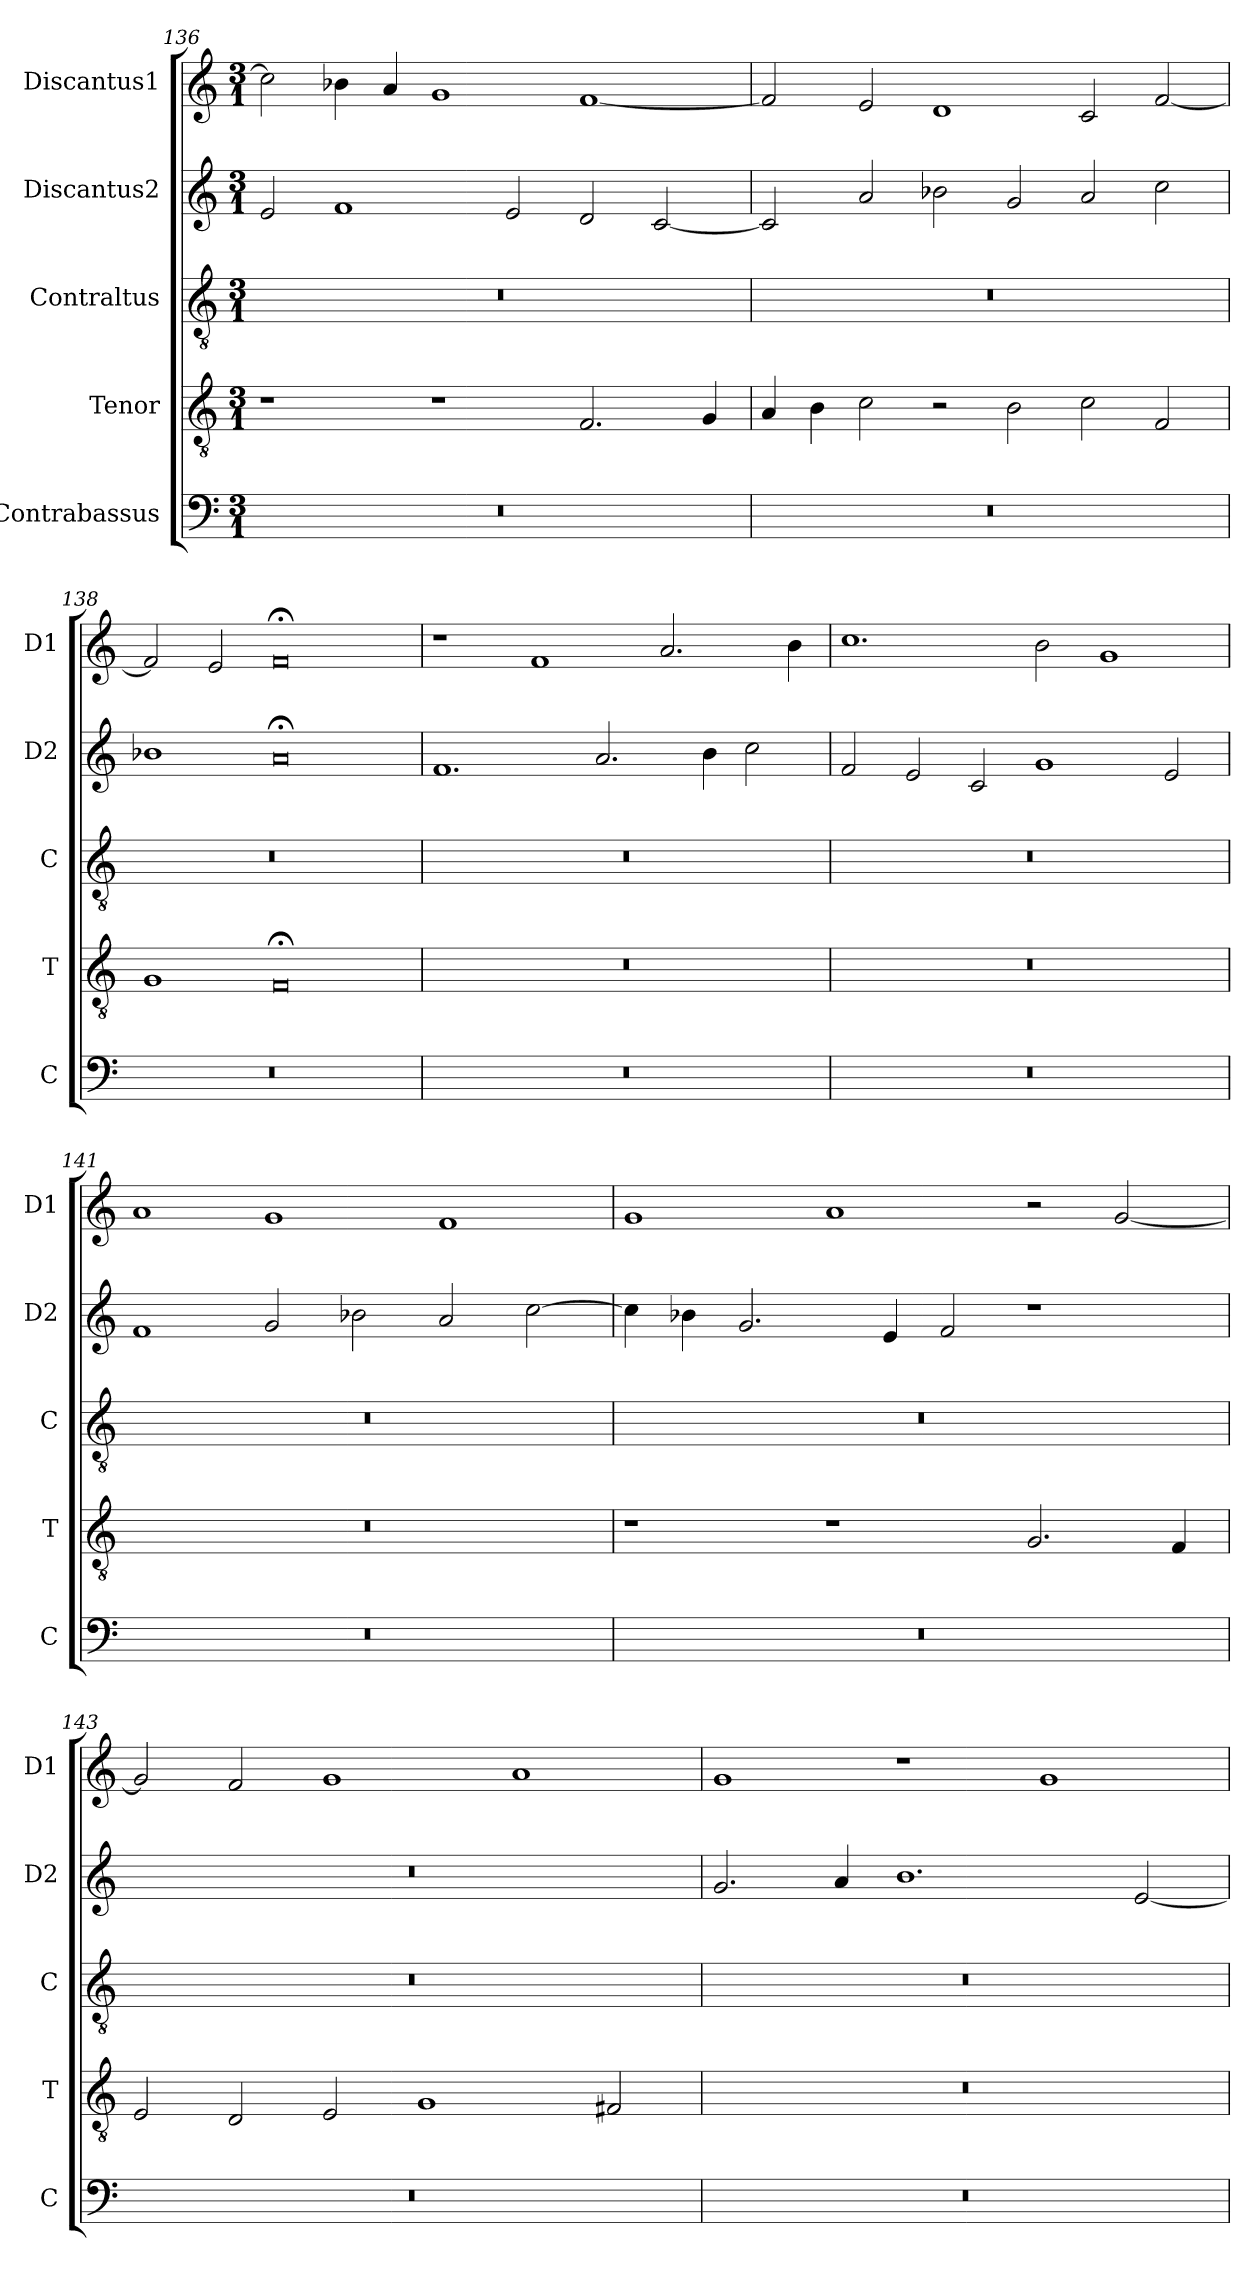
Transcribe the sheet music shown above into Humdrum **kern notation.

**kern	**kern	**kern	**kern	**kern
*part5	*part4	*part3	*part2	*part1
*staff5	*staff4	*staff3	*staff2	*staff1
*I"Contrabassus	*I"Tenor	*I"Contraltus	*I"Discantus2	*I"Discantus1
*I'C	*I'T	*I'C	*I'D2	*I'D1
*clefF4	*clefGv2	*clefGv2	*clefG2	*clefG2
*k[]	*k[]	*k[]	*k[]	*k[]
*M3/1	*M3/1	*M3/1	*M3/1	*M3/1
=136	=136	=136	=136	=136
0.r	1r	0.r	2e/	2cc\]
.	.	.	1f	4b-X\
.	.	.	.	4a/
.	1r	.	.	1g
.	.	.	2e/	.
.	2.F/	.	2d/	[1f
.	.	.	[2c/	.
.	4G/	.	.	.
=137	=137	=137	=137	=137
0.r	4A/	0.r	2c/]	2f/]
.	4B\	.	.	.
.	2c\	.	2a/	2e/
.	2r	.	2b-X\	1d
.	2B\	.	2g/	.
.	2c\	.	2a/	2c/
.	2F/	.	2cc\	[2f/
=138	=138	=138	=138	=138
0.r	1G	0.r	1b-X	2f/]
.	.	.	.	2e/
.	0F;<	.	0a;<	0f;<
=139	=139	=139	=139	=139
0.r	0.r	0.r	1.f	1r
.	.	.	.	1f
.	.	.	2.a/	.
.	.	.	.	2.a/
.	.	.	4b\	.
.	.	.	2cc\	.
.	.	.	.	4b\
=140	=140	=140	=140	=140
0.r	0.r	0.r	2f/	1.cc
.	.	.	2e/	.
.	.	.	2c/	.
.	.	.	1g	2b\
.	.	.	.	1g
.	.	.	2e/	.
=141	=141	=141	=141	=141
0.r	0.r	0.r	1f	1a
.	.	.	2g/	1g
.	.	.	2b-X\	.
.	.	.	2a/	1f
.	.	.	[2cc\	.
=142	=142	=142	=142	=142
0.r	1r	0.r	4cc\]	1g
.	.	.	4b-X\	.
.	.	.	2.g/	.
.	1r	.	.	1a
.	.	.	4e/	.
.	.	.	2f/	.
.	2.G/	.	1r	2r
.	.	.	.	[2g/
.	4F/	.	.	.
=143	=143	=143	=143	=143
0.r	2E/	0.r	0.r	2g/]
.	2D/	.	.	2f/
.	2E/	.	.	1g
.	1G	.	.	.
.	.	.	.	1a
.	2F#X/	.	.	.
=144	=144	=144	=144	=144
0.r	0.r	0.r	2.g/	1g
.	.	.	4a/	.
.	.	.	1.b	1r
.	.	.	.	1g
.	.	.	[2e/	.
=	=	=	=	=
*-	*-	*-	*-	*-
